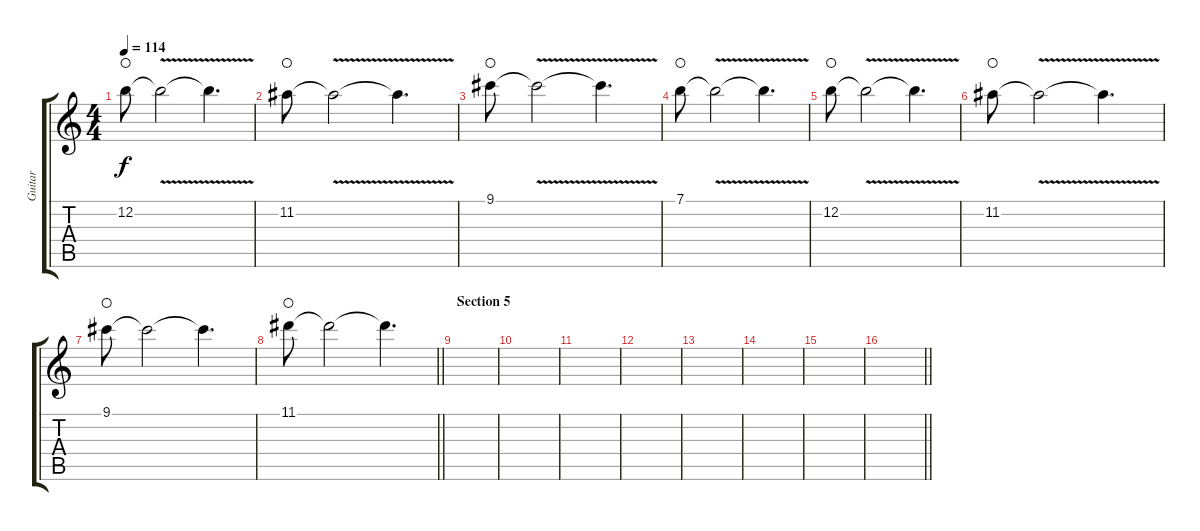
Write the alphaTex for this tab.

\track ("Guitar" "Guitar") {instrument distortionguitar}
\staff {score tabs}
\tuning (E4 B3 G3 D3 A2 E2) {hide}
\ts (4 4)
\tempo 114
\clef g2
\ks c
12.2.8{dy f volume 12 waho} 12.2{v t}.2{volume 15} 12.2{t}.4{d volume 11} |
11.2.8{volume 12 waho} 11.2{v t}.2{volume 15} 11.2{t}.4{d volume 11} |
9.1.8{volume 12 waho} 9.1{v t}.2{volume 15} 9.1{t}.4{d volume 11} |
7.1.8{volume 12 waho} 7.1{v t}.2{volume 15} 7.1{t}.4{d volume 11} |
12.2.8{volume 12 waho} 12.2{v t}.2{volume 15} 12.2{t}.4{d volume 11} |
11.2.8{volume 12 waho} 11.2{v t}.2{volume 15} 11.2{t}.4{d volume 11} |
9.1.8{volume 12 waho} 9.1{t}.2{volume 15} 9.1{t}.4{d volume 11} |
\barLineRight lightlight
11.1.8{volume 12 waho} 11.1{t}.2{volume 15} 11.1{t}.4{d volume 11} |
\section ("" "Section 5")
|
|
|
|
|
|
|
\barLineRight lightlight
